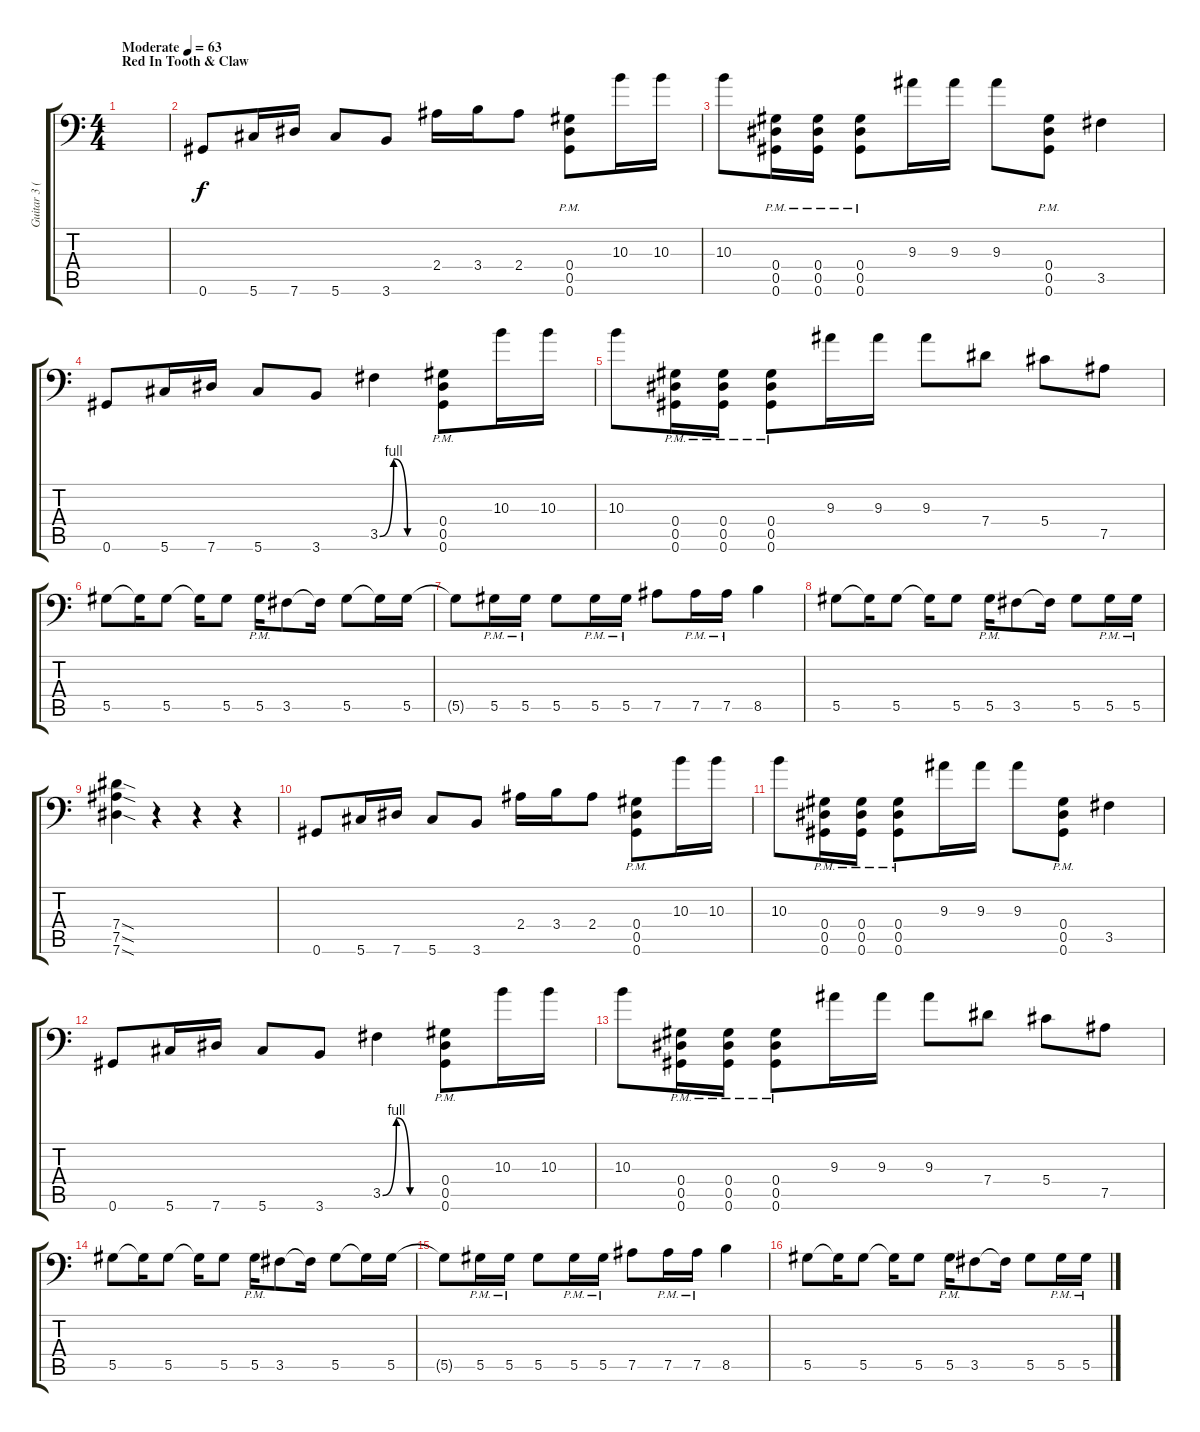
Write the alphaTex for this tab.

\track ("Guitar 3 (Drop G#)" "Guitar 3 (") {instrument distortionguitar}
\staff {score tabs}
\tuning (Bb3 F3 Db3 Ab2 Eb2 Ab1) {hide}
\ts (4 4)
\section ("" "Red In Tooth & Claw")
\tempo (63 "Moderate")
\tempo 140
\tempo (63 "Moderate")
\clef f4
\ks c
|
0.6.8 5.6.16 7.6.16 5.6.8 3.6.8 2.4.16 3.4.16 2.4.8 (0.4{pm} 0.5{pm} 0.6{pm}).8 10.3.16 10.3.16 |
10.3.8 (0.4{pm} 0.5{pm} 0.6{pm}).16 (0.4{pm} 0.5{pm} 0.6{pm}).16 (0.4{pm} 0.5{pm} 0.6{pm}).8 9.3.16 9.3.16 9.3.8 (0.4{pm} 0.5{pm} 0.6{pm}).8 3.5.4 |
0.6.8 5.6.16 7.6.16 5.6.8 3.6.8 3.5{be (custom 0 0 15 4 30 0 45 0 60 0)}.4 (0.4{pm} 0.5{pm} 0.6{pm}).8 10.3.16 10.3.16 |
10.3.8 (0.4{pm} 0.5{pm} 0.6{pm}).16 (0.4{pm} 0.5{pm} 0.6{pm}).16 (0.4{pm} 0.5{pm} 0.6{pm}).8 9.3.16 9.3.16 9.3.8 7.4.8 5.4.8 7.5.8 |
5.5.8 5.5{t}.16 5.5.8 5.5{t}.16 5.5.8 5.5{pm}.16 3.5.8 3.5{t}.16 5.5.8 5.5{t}.16 5.5.16 |
5.5{t}.8 5.5{pm}.16 5.5{pm}.16 5.5.8 5.5{pm}.16 5.5{pm}.16 7.5.8 7.5{pm}.16 7.5{pm}.16 8.5.4 |
5.5.8 5.5{t}.16 5.5.8 5.5{t}.16 5.5.8 5.5{pm}.16 3.5.8 3.5{t}.16 5.5.8 5.5{pm}.16 5.5{pm}.16 |
(7.4{sod} 7.5{sod} 7.6{sod}).4 r.4 r.4 r.4 |
0.6.8 5.6.16 7.6.16 5.6.8 3.6.8 2.4.16 3.4.16 2.4.8 (0.4{pm} 0.5{pm} 0.6{pm}).8 10.3.16 10.3.16 |
10.3.8 (0.4{pm} 0.5{pm} 0.6{pm}).16 (0.4{pm} 0.5{pm} 0.6{pm}).16 (0.4{pm} 0.5{pm} 0.6{pm}).8 9.3.16 9.3.16 9.3.8 (0.4{pm} 0.5{pm} 0.6{pm}).8 3.5.4 |
0.6.8 5.6.16 7.6.16 5.6.8 3.6.8 3.5{be (custom 0 0 15 4 30 0 45 0 60 0)}.4 (0.4{pm} 0.5{pm} 0.6{pm}).8 10.3.16 10.3.16 |
10.3.8 (0.4{pm} 0.5{pm} 0.6{pm}).16 (0.4{pm} 0.5{pm} 0.6{pm}).16 (0.4{pm} 0.5{pm} 0.6{pm}).8 9.3.16 9.3.16 9.3.8 7.4.8 5.4.8 7.5.8 |
5.5.8 5.5{t}.16 5.5.8 5.5{t}.16 5.5.8 5.5{pm}.16 3.5.8 3.5{t}.16 5.5.8 5.5{t}.16 5.5.16 |
5.5{t}.8 5.5{pm}.16 5.5{pm}.16 5.5.8 5.5{pm}.16 5.5{pm}.16 7.5.8 7.5{pm}.16 7.5{pm}.16 8.5.4 |
5.5.8 5.5{t}.16 5.5.8 5.5{t}.16 5.5.8 5.5{pm}.16 3.5.8 3.5{t}.16 5.5.8 5.5{pm}.16 5.5{pm}.16
